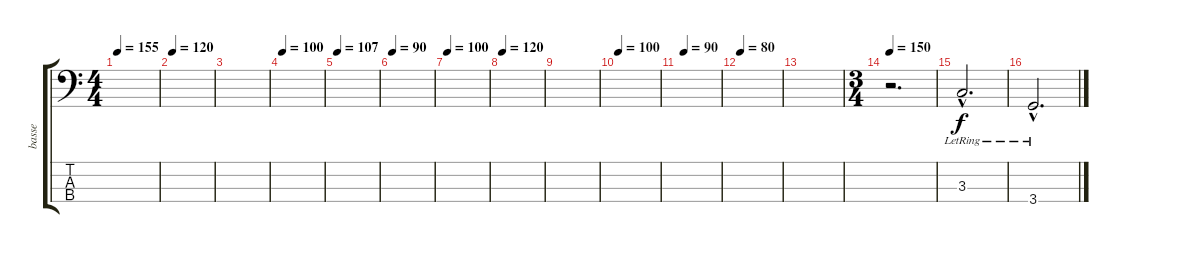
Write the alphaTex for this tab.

\track ("basse" "basse") {instrument fretlessbass}
\staff {score tabs}
\tuning (G2 D2 A1 E1) {hide}
\ts (4 4)
\tempo 155
\clef f4
\ks c
|
\tempo 120
|
|
\tempo 100
|
\tempo 107
|
\tempo 90
|
\tempo 100
|
\tempo 120
|
|
\tempo 100
|
\tempo (90 0.125)
|
\tempo 80
|
|
\ts (3 4)
\tempo 150
r.2{d} |
3.3{hac lr}.2{d} |
3.4{hac lr}.2{d}
